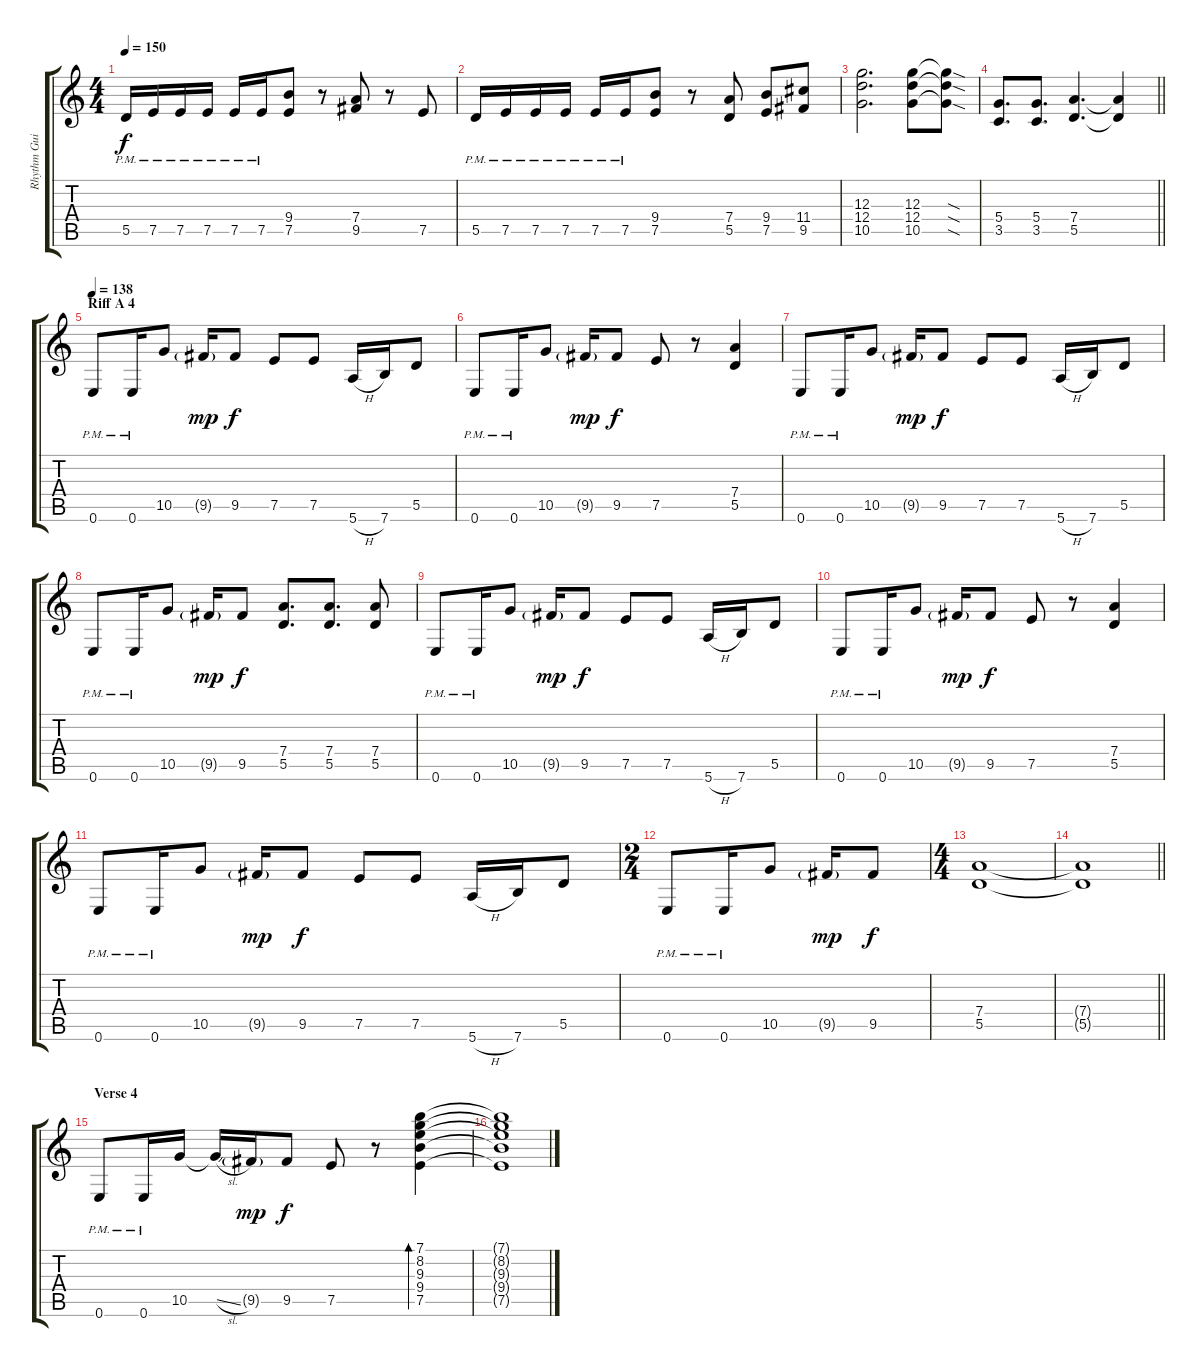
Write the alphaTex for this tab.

\track ("Rhythm Guitar R" "Rhythm Gui") {instrument distortionguitar}
\staff {score tabs}
\tuning (E4 B3 G3 D3 A2 E2) {hide}
\ts (4 4)
\tempo 150
\clef g2
\ks c
5.5{pm}.16{dy f} 7.5{pm}.16 7.5{pm}.16 7.5{pm}.16 7.5{pm}.16 7.5{pm}.16 (9.4 7.5).8 r.8 (7.4 9.5).8 r.8 7.5.8 |
5.5{pm}.16 7.5{pm}.16 7.5{pm}.16 7.5{pm}.16 7.5{pm}.16 7.5{pm}.16 (9.4 7.5).8 r.8 (7.4 5.5).8 (9.4 7.5).8 (11.4 9.5).8 |
(12.3 12.4 10.5).2{d} (12.3 12.4 10.5).8 (12.3{sod t} 12.4{sod t} 10.5{sod t}).8 |
\barLineRight lightlight
(5.4 3.5).8{d} (5.4 3.5).8{d} (7.4 5.5).4{d} (7.4{t} 5.5{t}).4 |
\section ("" "Riff A 4")
\tempo 138
0.6{pm}.8 0.6{pm}.16 10.5.8 9.5{g}.16{dy mp} 9.5.8{dy f} 7.5.8 7.5.8 5.6{h}.16 7.6.16 5.5.8 |
0.6{pm}.8 0.6{pm}.16 10.5.8 9.5{g}.16{dy mp} 9.5.8{dy f} 7.5.8 r.8 (7.4 5.5).4 |
0.6{pm}.8 0.6{pm}.16 10.5.8 9.5{g}.16{dy mp} 9.5.8{dy f} 7.5.8 7.5.8 5.6{h}.16 7.6.16 5.5.8 |
0.6{pm}.8 0.6{pm}.16 10.5.8 9.5{g}.16{dy mp} 9.5.8{dy f} (7.4 5.5).8{d} (7.4 5.5).8{d} (7.4 5.5).8 |
0.6{pm}.8 0.6{pm}.16 10.5.8 9.5{g}.16{dy mp} 9.5.8{dy f} 7.5.8 7.5.8 5.6{h}.16 7.6.16 5.5.8 |
0.6{pm}.8 0.6{pm}.16 10.5.8 9.5{g}.16{dy mp} 9.5.8{dy f} 7.5.8 r.8 (7.4 5.5).4 |
0.6{pm}.8 0.6{pm}.16 10.5.8 9.5{g}.16{dy mp} 9.5.8{dy f} 7.5.8 7.5.8 5.6{h}.16 7.6.16 5.5.8 |
\ts (2 4)
0.6{pm}.8 0.6{pm}.16 10.5.8 9.5{g}.16{dy mp} 9.5.8{dy f} |
\ts (4 4)
(7.4 5.5).1 |
\barLineRight lightlight
(7.4{t} 5.5{t}).1 |
\section ("" "Verse 4")
0.6{pm}.8 0.6{pm}.16 10.5.16 10.5{sl t}.16 9.5{g}.16{dy mp} 9.5.8{dy f} 7.5.8 r.8 (7.1 8.2 9.3 9.4 7.5).4{bd 60} |
(7.1{t} 8.2{t} 9.3{t} 9.4{t} 7.5{t}).1
